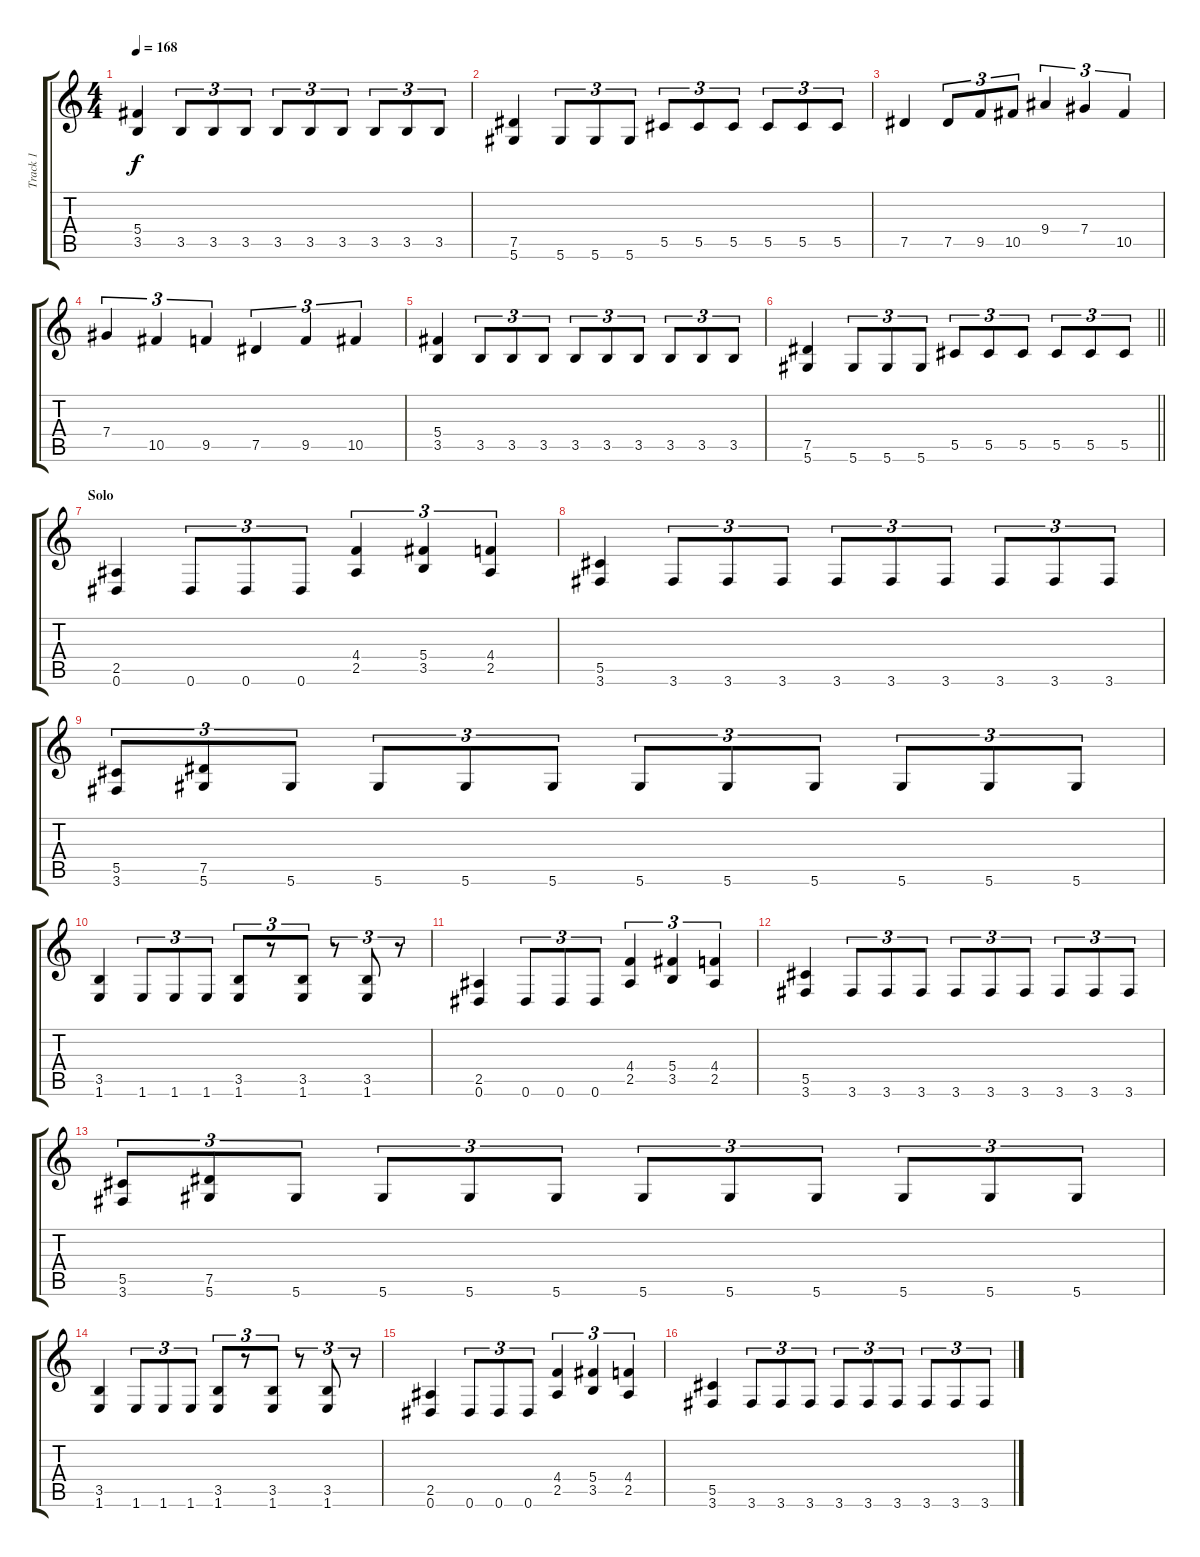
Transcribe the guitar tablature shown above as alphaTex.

\track ("Track 1" "Track 1") {instrument overdrivenguitar}
\staff {score tabs}
\tuning (Eb4 Bb3 Gb3 Db3 Ab2 Eb2) {hide}
\ts (4 4)
\tempo 168
\clef g2
\ks c
(5.4 3.5).4{dy f} 3.5.8{tu (3 2)} 3.5.8{tu (3 2)} 3.5.8{tu (3 2)} 3.5.8{tu (3 2)} 3.5.8{tu (3 2)} 3.5.8{tu (3 2)} 3.5.8{tu (3 2)} 3.5.8{tu (3 2)} 3.5.8{tu (3 2)} |
(7.5 5.6).4 5.6.8{tu (3 2)} 5.6.8{tu (3 2)} 5.6.8{tu (3 2)} 5.5.8{tu (3 2)} 5.5.8{tu (3 2)} 5.5.8{tu (3 2)} 5.5.8{tu (3 2)} 5.5.8{tu (3 2)} 5.5.8{tu (3 2)} |
7.5.4 7.5.8{tu (3 2)} 9.5.8{tu (3 2)} 10.5.8{tu (3 2)} 9.4.4{tu (3 2)} 7.4.4{tu (3 2)} 10.5.4{tu (3 2)} |
7.4.4{tu (3 2)} 10.5.4{tu (3 2)} 9.5.4{tu (3 2)} 7.5.4{tu (3 2)} 9.5.4{tu (3 2)} 10.5.4{tu (3 2)} |
(5.4 3.5).4 3.5.8{tu (3 2)} 3.5.8{tu (3 2)} 3.5.8{tu (3 2)} 3.5.8{tu (3 2)} 3.5.8{tu (3 2)} 3.5.8{tu (3 2)} 3.5.8{tu (3 2)} 3.5.8{tu (3 2)} 3.5.8{tu (3 2)} |
\barLineRight lightlight
(7.5 5.6).4 5.6.8{tu (3 2)} 5.6.8{tu (3 2)} 5.6.8{tu (3 2)} 5.5.8{tu (3 2)} 5.5.8{tu (3 2)} 5.5.8{tu (3 2)} 5.5.8{tu (3 2)} 5.5.8{tu (3 2)} 5.5.8{tu (3 2)} |
\section ("" "Solo")
(2.5 0.6).4 0.6.8{tu (3 2)} 0.6.8{tu (3 2)} 0.6.8{tu (3 2)} (4.4 2.5).4{tu (3 2)} (5.4 3.5).4{tu (3 2)} (4.4 2.5).4{tu (3 2)} |
(5.5 3.6).4 3.6.8{tu (3 2)} 3.6.8{tu (3 2)} 3.6.8{tu (3 2)} 3.6.8{tu (3 2)} 3.6.8{tu (3 2)} 3.6.8{tu (3 2)} 3.6.8{tu (3 2)} 3.6.8{tu (3 2)} 3.6.8{tu (3 2)} |
(5.5 3.6).8{tu (3 2)} (7.5 5.6).8{tu (3 2)} 5.6.8{tu (3 2)} 5.6.8{tu (3 2)} 5.6.8{tu (3 2)} 5.6.8{tu (3 2)} 5.6.8{tu (3 2)} 5.6.8{tu (3 2)} 5.6.8{tu (3 2)} 5.6.8{tu (3 2)} 5.6.8{tu (3 2)} 5.6.8{tu (3 2)} |
(3.5 1.6).4 1.6.8{tu (3 2)} 1.6.8{tu (3 2)} 1.6.8{tu (3 2)} (3.5 1.6).8{tu (3 2)} r.8{tu (3 2)} (3.5 1.6).8{tu (3 2)} r.8{tu (3 2)} (3.5 1.6).8{tu (3 2)} r.8{tu (3 2)} |
(2.5 0.6).4 0.6.8{tu (3 2)} 0.6.8{tu (3 2)} 0.6.8{tu (3 2)} (4.4 2.5).4{tu (3 2)} (5.4 3.5).4{tu (3 2)} (4.4 2.5).4{tu (3 2)} |
(5.5 3.6).4 3.6.8{tu (3 2)} 3.6.8{tu (3 2)} 3.6.8{tu (3 2)} 3.6.8{tu (3 2)} 3.6.8{tu (3 2)} 3.6.8{tu (3 2)} 3.6.8{tu (3 2)} 3.6.8{tu (3 2)} 3.6.8{tu (3 2)} |
(5.5 3.6).8{tu (3 2)} (7.5 5.6).8{tu (3 2)} 5.6.8{tu (3 2)} 5.6.8{tu (3 2)} 5.6.8{tu (3 2)} 5.6.8{tu (3 2)} 5.6.8{tu (3 2)} 5.6.8{tu (3 2)} 5.6.8{tu (3 2)} 5.6.8{tu (3 2)} 5.6.8{tu (3 2)} 5.6.8{tu (3 2)} |
(3.5 1.6).4 1.6.8{tu (3 2)} 1.6.8{tu (3 2)} 1.6.8{tu (3 2)} (3.5 1.6).8{tu (3 2)} r.8{tu (3 2)} (3.5 1.6).8{tu (3 2)} r.8{tu (3 2)} (3.5 1.6).8{tu (3 2)} r.8{tu (3 2)} |
(2.5 0.6).4 0.6.8{tu (3 2)} 0.6.8{tu (3 2)} 0.6.8{tu (3 2)} (4.4 2.5).4{tu (3 2)} (5.4 3.5).4{tu (3 2)} (4.4 2.5).4{tu (3 2)} |
(5.5 3.6).4 3.6.8{tu (3 2)} 3.6.8{tu (3 2)} 3.6.8{tu (3 2)} 3.6.8{tu (3 2)} 3.6.8{tu (3 2)} 3.6.8{tu (3 2)} 3.6.8{tu (3 2)} 3.6.8{tu (3 2)} 3.6.8{tu (3 2)}
